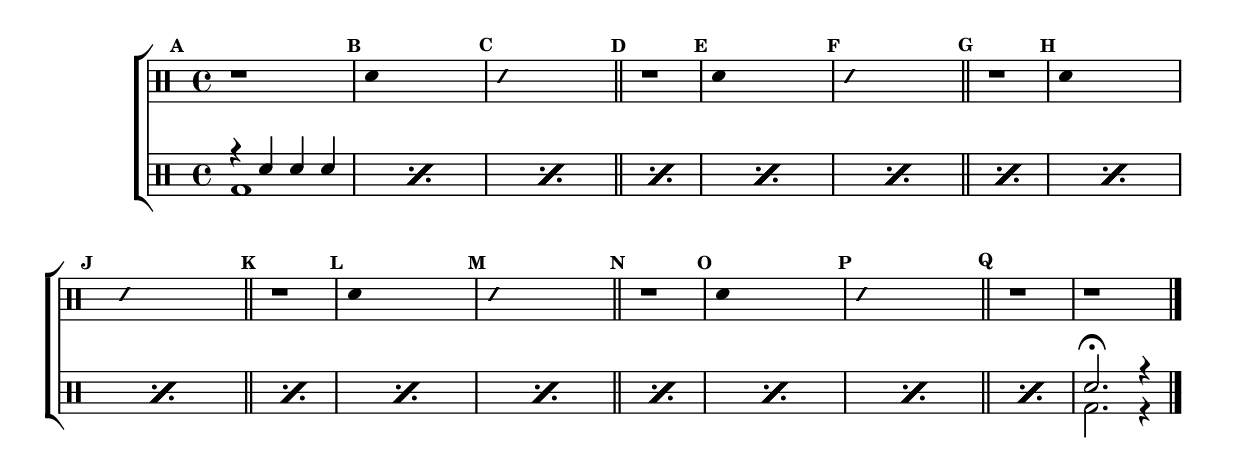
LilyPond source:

%-*- coding: utf-8 -*-

\version "2.16.0"

%\header {title = "brincando com escalas sobre sol - parte 2"}

\new ChoirStaff <<

\drummode <<

\drums {
\override Staff.TimeSignature #'style = #'()
\time 4/4 

\override Score.BarNumber #'transparent = ##t
\override Score.RehearsalMark #'font-size = #-2
\set Score.markFormatter = #format-mark-numbers

\context DrumVoice = "1" { }
\context DrumVoice = "2" { }

{ 
%1
\mark \default
r1
\mark \default
\override Stem #'transparent = ##t
sn4 s2.
\mark \default
\override NoteHead #'style = #'slash
\override NoteHead #'font-size = #-4
sn4 s2.
\revert NoteHead #'style 
\revert NoteHead #'font-size
\bar "||"


%2
\mark \default
r1
\mark \default
\override Stem #'transparent = ##t
sn4 s2.
\mark \default
\override NoteHead #'style = #'slash
\override NoteHead #'font-size = #-4
sn4 s2.
\revert NoteHead #'style 
\revert NoteHead #'font-size
\bar "||"


%3
\mark \default
r1
\mark \default
\override Stem #'transparent = ##t
sn4 s2.
\mark \default
\override NoteHead #'style = #'slash
\override NoteHead #'font-size = #-4
sn4 s2.
\revert NoteHead #'style 
\revert NoteHead #'font-size
\bar "||"


%4
\mark \default
r1
\mark \default
\override Stem #'transparent = ##t
sn4 s2.
\mark \default
\override NoteHead #'style = #'slash
\override NoteHead #'font-size = #-4
sn4 s2.
\revert NoteHead #'style 
\revert NoteHead #'font-size
\bar "||"

%5
\mark \default
r1
\mark \default
\override Stem #'transparent = ##t
sn4 s2.
\mark \default
\override NoteHead #'style = #'slash
\override NoteHead #'font-size = #-4
sn4 s2.
\revert NoteHead #'style 
\revert NoteHead #'font-size
\bar "||"

\mark \default
r1 r1


\bar "|."


}

}


\drums {

\override Staff.TimeSignature #'style = #'()
\time 4/4 

\override Score.BarNumber #'transparent = ##t
\override Score.RehearsalMark #'font-size = #-2
\set Score.markFormatter = #format-mark-numbers

\context DrumVoice = "1" { }
\context DrumVoice = "2" { }

<<

{

\repeat "percent" 16 {r4 sn sn sn}

sn2.\fermata r4

}

\\

{

\repeat "percent" 16 {bd1} 

bd2. r4

}

>>

}

>>

>>